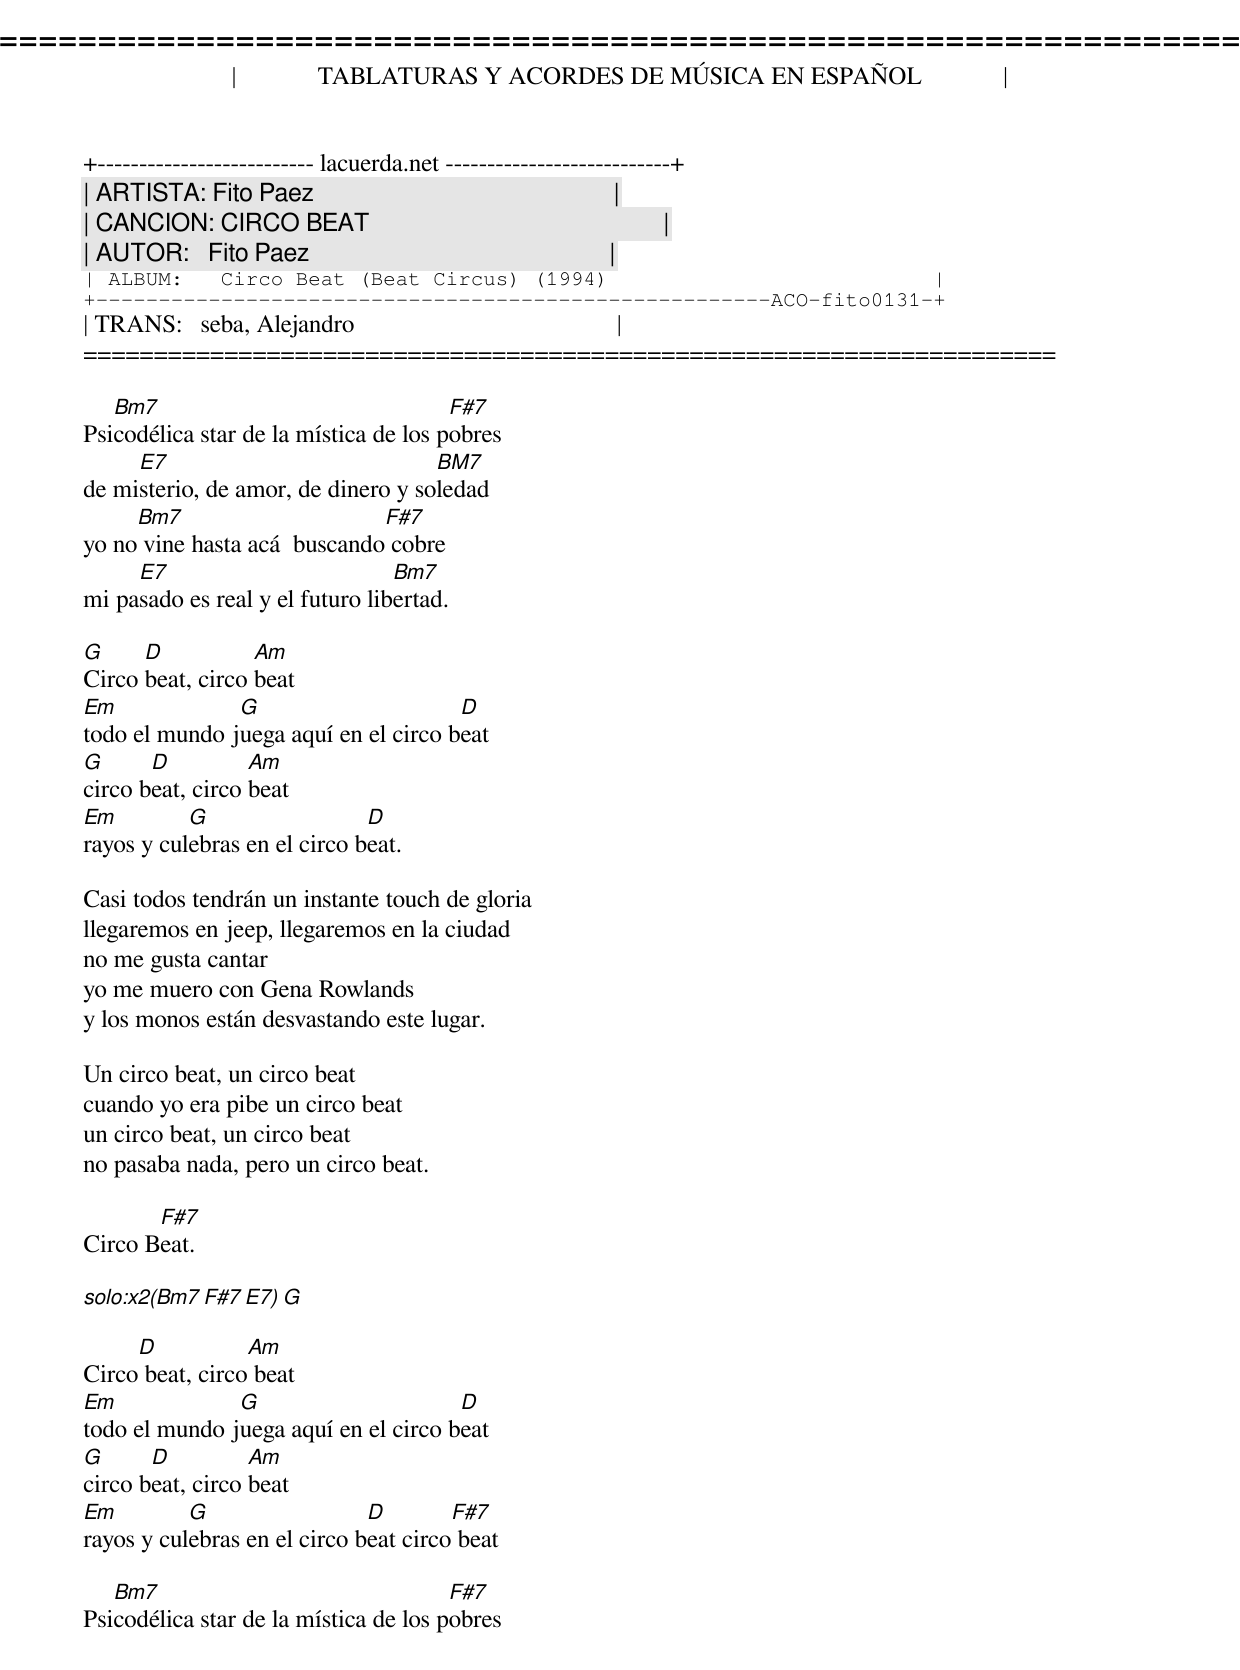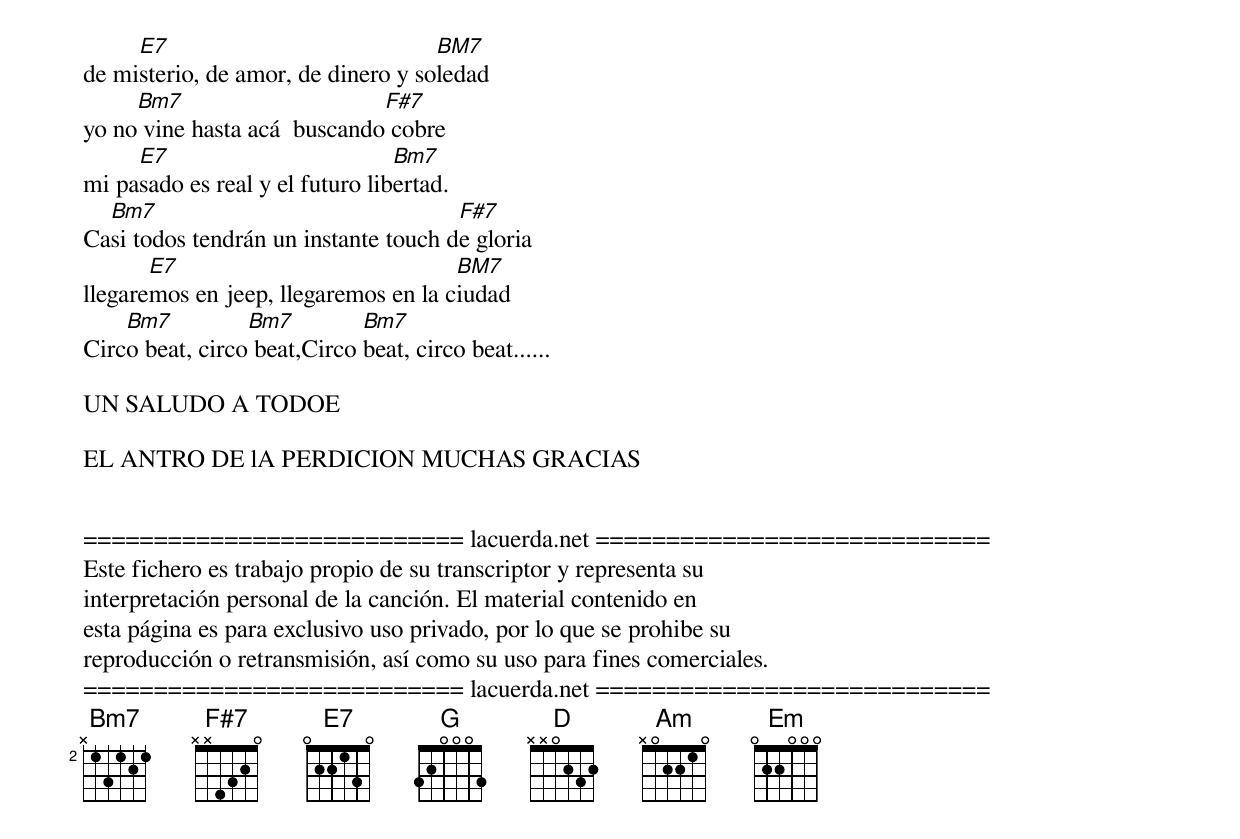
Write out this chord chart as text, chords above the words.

=====================================================================
|             TABLATURAS Y ACORDES DE MÚSICA EN ESPAÑOL             |
+-------------------------- lacuerda.net ---------------------------+
| ARTISTA: Fito Paez                                                |
| CANCION: CIRCO BEAT                                               |
| AUTOR:   Fito Paez                                                |
| ALBUM:   Circo Beat (Beat Circus) (1994)                          |
+------------------------------------------------------ACO-fito0131-+
| TRANS:   seba, Alejandro                                          |
=====================================================================

   Bm7                                 F#7
Psicodélica star de la mística de los pobres
     E7                             BM7
de misterio, de amor, de dinero y soledad
     Bm7                      F#7
yo no vine hasta acá  buscando cobre
     E7                          Bm7
mi pasado es real y el futuro libertad.

G     D           Am
Circo beat, circo beat
Em             G                      D
todo el mundo juega aquí en el circo beat
G      D          Am
circo beat, circo beat
Em         G                  D
rayos y culebras en el circo beat.

Casi todos tendrán un instante touch de gloria
llegaremos en jeep, llegaremos en la ciudad
no me gusta cantar
yo me muero con Gena Rowlands
y los monos están desvastando este lugar.

Un circo beat, un circo beat
cuando yo era pibe un circo beat
un circo beat, un circo beat
no pasaba nada, pero un circo beat.

       F#7
Circo Beat.

solo:x2(Bm7 F#7 E7)        G

     D           Am
Circo beat, circo beat
Em             G                      D
todo el mundo juega aquí en el circo beat
G      D          Am
circo beat, circo beat
Em         G                  D        F#7
rayos y culebras en el circo beat circo beat

   Bm7                                 F#7
Psicodélica star de la mística de los pobres
     E7                             BM7
de misterio, de amor, de dinero y soledad
     Bm7                      F#7
yo no vine hasta acá  buscando cobre
     E7                          Bm7
mi pasado es real y el futuro libertad.
  Bm7                                 F#7
Casi todos tendrán un instante touch de gloria
       E7                             BM7
llegaremos en jeep, llegaremos en la ciudad
    Bm7          Bm7         Bm7
Circo beat, circo beat,Circo beat, circo beat......

UN SALUDO A TODOE

EL ANTRO DE lA PERDICION MUCHAS GRACIAS


=========================== lacuerda.net ============================
Este fichero es trabajo propio de su transcriptor y representa su
interpretación personal de la canción. El material contenido en
esta página es para exclusivo uso privado, por lo que se prohibe su
reproducción o retransmisión, así como su uso para fines comerciales.
=========================== lacuerda.net ============================
